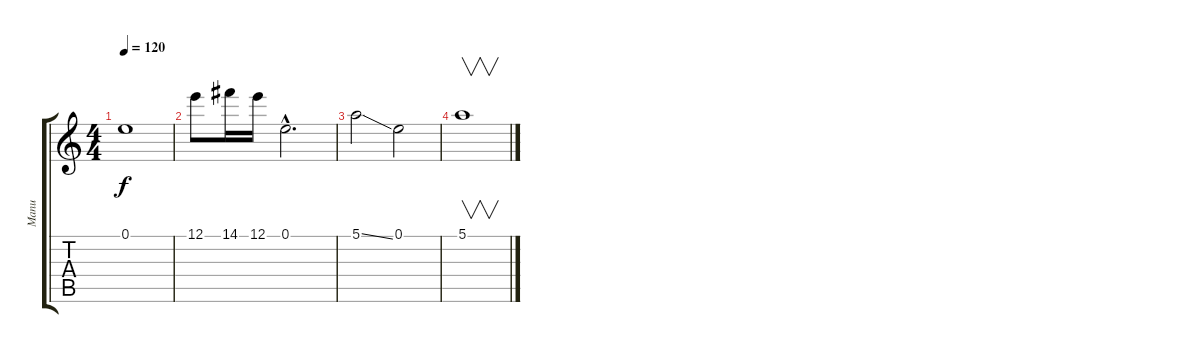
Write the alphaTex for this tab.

\track ("Manu" "Manu") {instrument distortionguitar}
\staff {score tabs}
\tuning (E4 B3 G3 D3 A2 E2) {hide}
\ts (4 4)
\tempo 120
\clef g2
\ks c
0.1.1{dy f} |
12.1.8 14.1.16 12.1.16 0.1{hac}.2{d} |
5.1{ss}.2 0.1.2 |
5.1.1{v}
